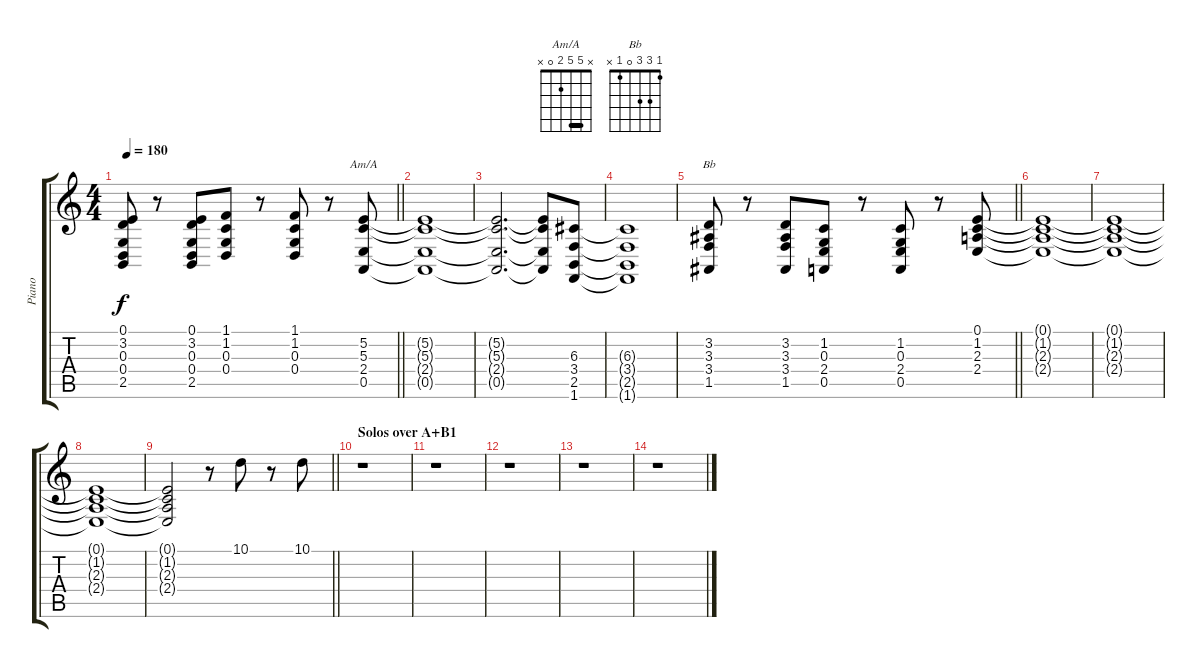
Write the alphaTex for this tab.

\track ("Piano" "Piano") {instrument electricpiano1}
\staff {score tabs}
\tuning (E4 B3 G3 D3 A2 E2) {hide}
\chord ("Am/A" x 5 5 2 0 x) {barre 5}
\chord ("Bb" 1 3 3 0 1 x)
\ts (4 4)
\tempo 180
\clef g2
\barLineRight lightlight
\ks c
(0.1 3.2 0.3 0.4 2.5).8{dy f} r.8 (0.1 3.2 0.3 0.4 2.5).8 (1.1 1.2 0.3 0.4).8 r.8 (1.1 1.2 0.3 0.4).8 r.8 (5.2 5.3 2.4 0.5).8{ch "Am/A"} |
(5.2{t} 5.3{t} 2.4{t} 0.5{t}).1 |
(5.2{t} 5.3{t} 2.4{t} 0.5{t}).2{d} (5.2{t} 5.3{t} 2.4{t} 0.5{t}).8 (6.3 3.4 2.5 1.6).8 |
(6.3{t} 3.4{t} 2.5{t} 1.6{t}).1 |
\barLineRight lightlight
(3.2 3.3 3.4 1.5).8{ch "Bb"} r.8 (3.2 3.3 3.4 1.5).8 (1.2 0.3 2.4 0.5).8 r.8 (1.2 0.3 2.4 0.5).8 r.8 (0.1 1.2 2.3 2.4).8 |
(0.1{t} 1.2{t} 2.3{t} 2.4{t}).1 |
(0.1{t} 1.2{t} 2.3{t} 2.4{t}).1 |
(0.1{t} 1.2{t} 2.3{t} 2.4{t}).1 |
\barLineRight lightlight
(0.1{t} 1.2{t} 2.3{t} 2.4{t}).2 r.8 10.1.8 r.8 10.1.8 |
\section ("" "Solos over A+B1")
r.1 |
r.1 |
r.1 |
r.1 |
r.1
